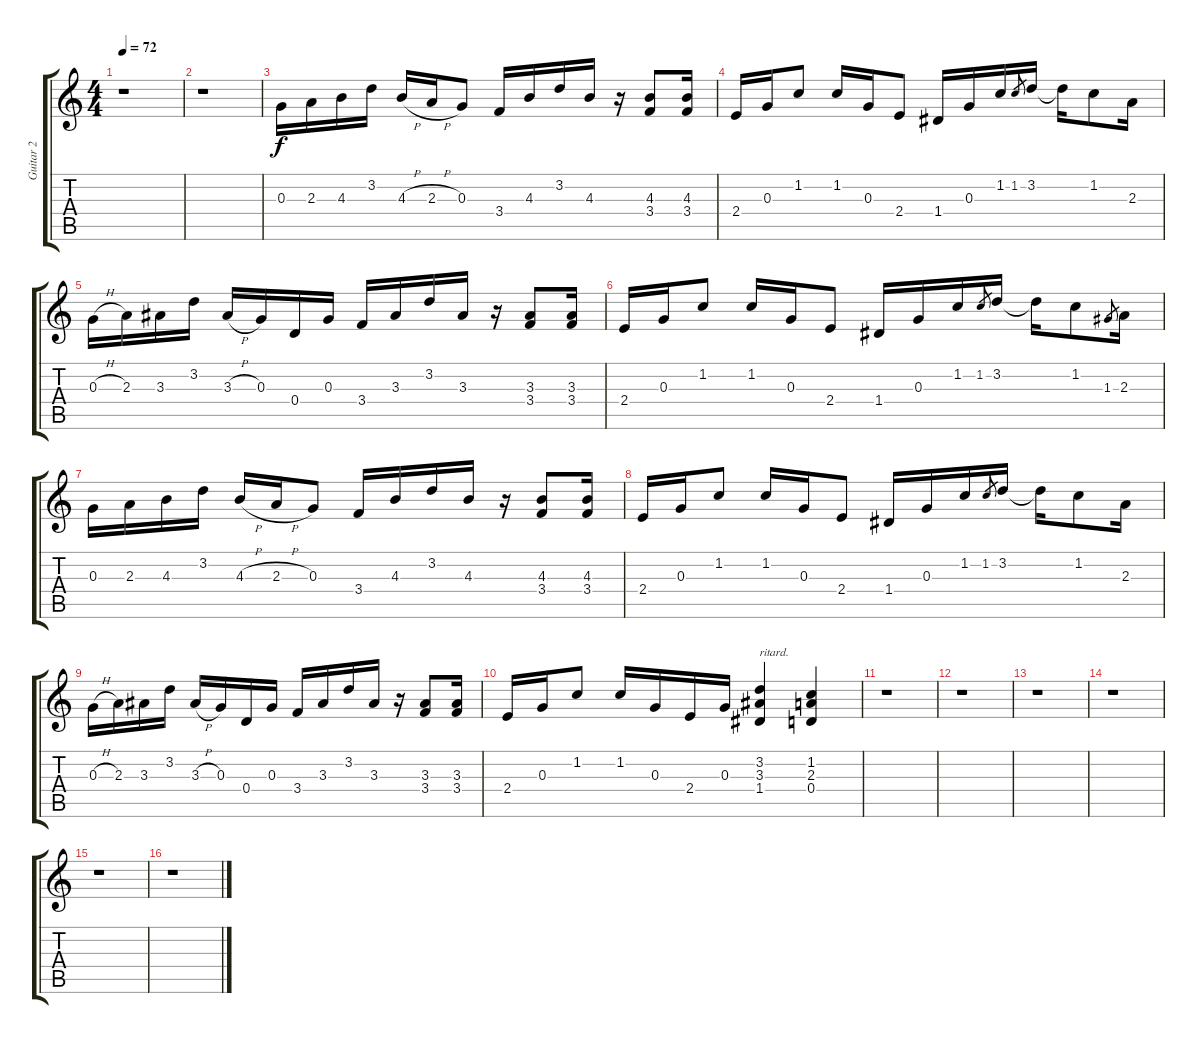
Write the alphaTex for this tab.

\track ("Guitar 2" "Guitar 2") {instrument electricguitarclean}
\staff {score tabs}
\tuning (E4 B3 G3 D3 A2 E2) {hide}
\ts (4 4)
\tempo 72
\clef g2
\ks c
r.1{dy f} |
r.1 |
0.3.16 2.3.16 4.3.16 3.2.16 4.3{h}.16 2.3{h}.16 0.3.8 3.4.16 4.3.16 3.2.16 4.3.16 r.16 (4.3 3.4).8 (4.3 3.4).16 |
2.4.16 0.3.16 1.2.8 1.2.16 0.3.16 2.4.8 1.4.16 0.3.16 1.2.16 1.2.8{gr} 3.2.16 3.2{t}.16 1.2.8 2.3.16 |
0.3{h}.16 2.3.16 3.3.16 3.2.16 3.3{h}.16 0.3.16 0.4.16 0.3.16 3.4.16 3.3.16 3.2.16 3.3.16 r.16 (3.3 3.4).8 (3.3 3.4).16 |
2.4.16 0.3.16 1.2.8 1.2.16 0.3.16 2.4.8 1.4.16 0.3.16 1.2.16 1.2.8{gr} 3.2.16 3.2{t}.16 1.2.8 1.3.8{gr} 2.3.16 |
0.3.16 2.3.16 4.3.16 3.2.16 4.3{h}.16 2.3{h}.16 0.3.8 3.4.16 4.3.16 3.2.16 4.3.16 r.16 (4.3 3.4).8 (4.3 3.4).16 |
2.4.16 0.3.16 1.2.8 1.2.16 0.3.16 2.4.8 1.4.16 0.3.16 1.2.16 1.2.8{gr} 3.2.16 3.2{t}.16 1.2.8 2.3.16 |
0.3{h}.16 2.3.16 3.3.16 3.2.16 3.3{h}.16 0.3.16 0.4.16 0.3.16 3.4.16 3.3.16 3.2.16 3.3.16 r.16 (3.3 3.4).8 (3.3 3.4).16 |
2.4.16 0.3.16 1.2.8 1.2.16 0.3.16 2.4.16 0.3.16 (3.2 3.3 1.4).4{txt "ritard."} (1.2 2.3 0.4).4 |
r.1 |
r.1 |
r.1 |
r.1 |
r.1 |
r.1
